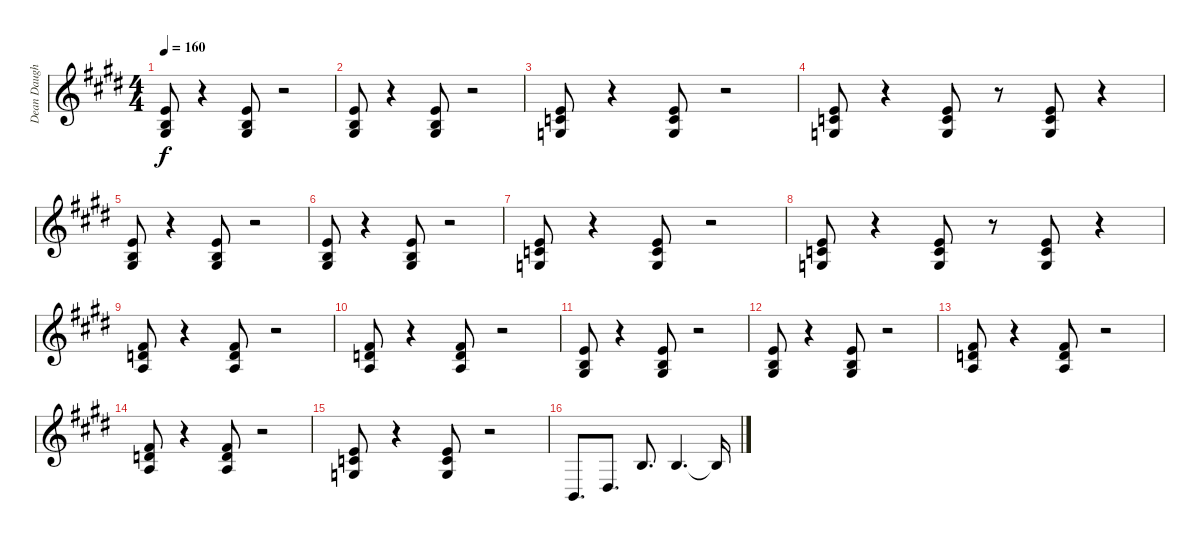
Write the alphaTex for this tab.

\track ("Dean Daughtry Keyboards RH" "Dean Daugh") {instrument honkytonkpiano}
\staff {score}
\tuning (E4 B3 G3 D3 A2 E2) {hide}
\ts (4 4)
\tempo 160
\clef g2
\ks e
(0.1 0.2 1.3).8{dy f} r.4 (0.1 0.2 1.3).8 r.2 |
(0.1 0.2 1.3).8 r.4 (0.1 0.2 1.3).8 r.2 |
(0.1 1.2 0.3).8 r.4 (0.1 1.2 0.3).8 r.2 |
(0.1 1.2 0.3).8 r.4 (0.1 1.2 0.3).8 r.8 (0.1 1.2 0.3).8 r.4 |
(0.1 0.2 1.3).8 r.4 (0.1 0.2 1.3).8 r.2 |
(0.1 0.2 1.3).8 r.4 (0.1 0.2 1.3).8 r.2 |
(0.1 1.2 0.3).8 r.4 (0.1 1.2 0.3).8 r.2 |
(0.1 1.2 0.3).8 r.4 (0.1 1.2 0.3).8 r.8 (0.1 1.2 0.3).8 r.4 |
(2.1 3.2 2.3).8 r.4 (2.1 3.2 2.3).8 r.2 |
(2.1 3.2 2.3).8 r.4 (2.1 3.2 2.3).8 r.2 |
(0.1 0.2 1.3).8 r.4 (0.1 0.2 1.3).8 r.2 |
(0.1 0.2 1.3).8 r.4 (0.1 0.2 1.3).8 r.2 |
(2.1 3.2 2.3).8 r.4 (2.1 3.2 2.3).8 r.2 |
(2.1 3.2 2.3).8 r.4 (2.1 3.2 2.3).8 r.2 |
(0.1 1.2 0.3).8 r.4 (0.1 1.2 0.3).8 r.2 |
7.6.8{d} 6.5.8{d} 4.3.8{d} 4.3.4{d} 4.3{t}.16
